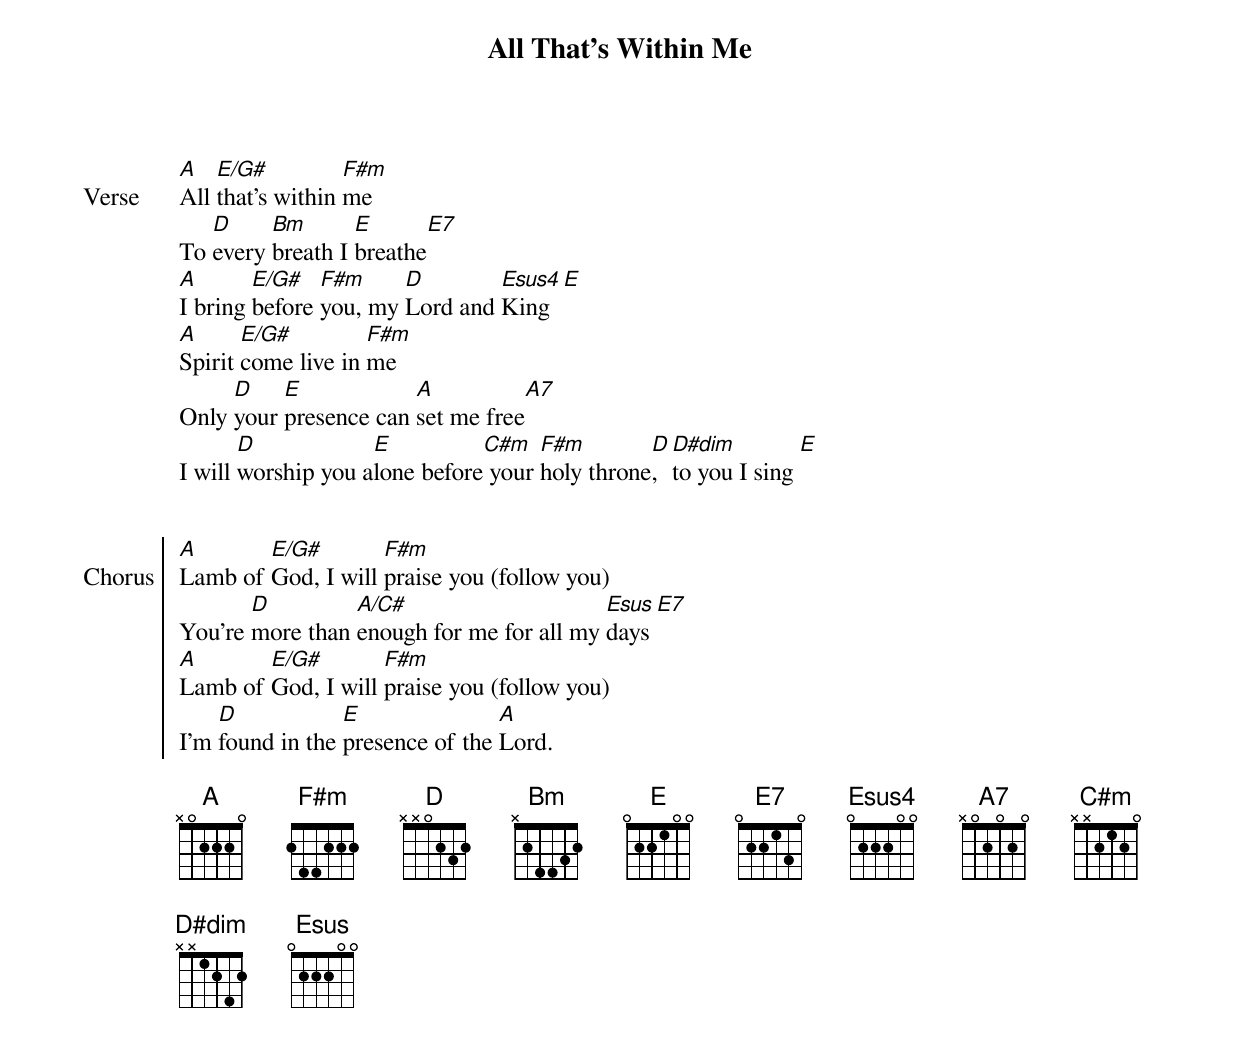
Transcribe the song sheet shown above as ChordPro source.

{title: All That’s Within Me}
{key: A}
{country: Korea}
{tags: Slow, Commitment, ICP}
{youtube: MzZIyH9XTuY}

{start_of_verse: Verse}
[A]All [E/G#]that’s within [F#m]me
To [D]every [Bm]breath I [E]breathe[E7]
[A]I bring [E/G#]before [F#m]you, my [D]Lord and [Esus4]King[E]
[A]Spirit [E/G#]come live in [F#m]me
Only [D]your [E]presence can [A]set me free[A7]
I will [D]worship you a[E]lone before[C#m] your [F#m]holy throne[D], [D#dim]to you I sing [E]

{end_of_verse}

{start_of_chorus: Chorus}
[A]Lamb of [E/G#]God, I will [F#m]praise you (follow you)
You’re [D]more than [A/C#]enough for me for all my [Esus]days[E7]
[A]Lamb of [E/G#]God, I will [F#m]praise you (follow you)
I’m [D]found in the [E]presence of the [A]Lord.

{end_of_chorus}
